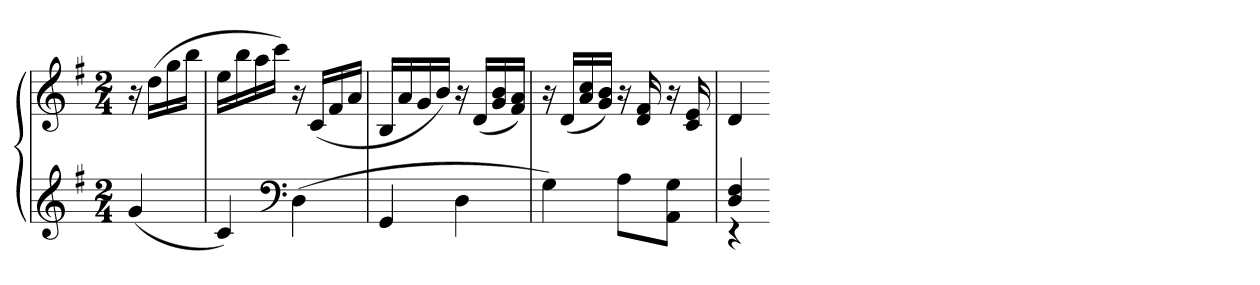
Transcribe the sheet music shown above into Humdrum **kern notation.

**kern	**kern
*part1	*part1
*staff2	*staff1
*clefG2	*clefG2
*k[f#]	*k[f#]
*G:	*G:
*M2/4	*M2/4
=	=
(4g	16r
.	(16ddLL
.	16gg
.	16bbJJ
=	=
4c)	16eeLL
.	16bb
.	16aa
.	16cccJJ)
*clefF4	*
(4D	16r
.	(16cLL
.	16f#
.	16aJJ
=	=
4GG	16BLL
.	16a
.	16g
.	16bJJ)
4D	16r
.	(16dLL
.	16g 16b
.	16f# 16aJJ)
=	=
4G)	16r
.	(16dLL
.	16a 16cc
.	16g 16bJJ)
8AL	16r
.	16d 16f#
8AA 8GJ	16r
.	16c 16e
=	=
*^	*
4D 4F#	4r	4d
*v	*v	*
=-	=-
*-	*-
